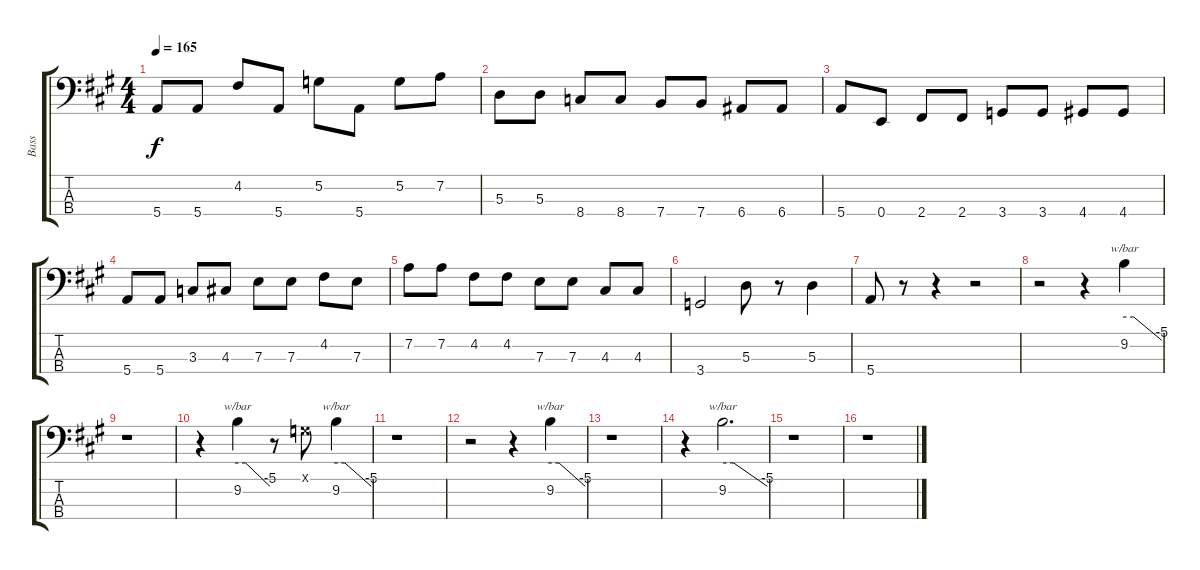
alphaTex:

\track ("Bass" "Bass") {instrument electricbasspick}
\staff {score tabs}
\tuning (G2 D2 A1 E1) {hide}
\ts (4 4)
\tempo 165
\clef f4
\ks a
5.4.8{dy f} 5.4.8 4.2.8 5.4.8 5.2.8 5.4.8 5.2.8 7.2.8 |
5.3.8 5.3.8 8.4.8 8.4.8 7.4.8 7.4.8 6.4.8 6.4.8 |
5.4.8 0.4.8 2.4.8 2.4.8 3.4.8 3.4.8 4.4.8 4.4.8 |
5.4.8 5.4.8 3.3.8 4.3.8 7.3.8 7.3.8 4.2.8 7.3.8 |
7.2.8 7.2.8 4.2.8 4.2.8 7.3.8 7.3.8 4.3.8 4.3.8 |
3.4.2 5.3.8 r.8 5.3.4 |
5.4.8 r.8 r.4 r.2 |
r.2 r.4 9.2.4{tbe (custom default 0 0 15 0 60 -20)} |
r.1 |
r.4 9.2.4{tbe (custom default 0 0 15 0 60 -20)} r.8 0.1{x}.8 9.2.4{tbe (custom default 0 0 15 0 60 -20)} |
r.1 |
r.2 r.4 9.2.4{tbe (custom default 0 0 15 0 60 -20)} |
r.1 |
r.4 9.2.2{d tbe (custom default 0 0 15 0 60 -20)} |
r.1 |
r.1
